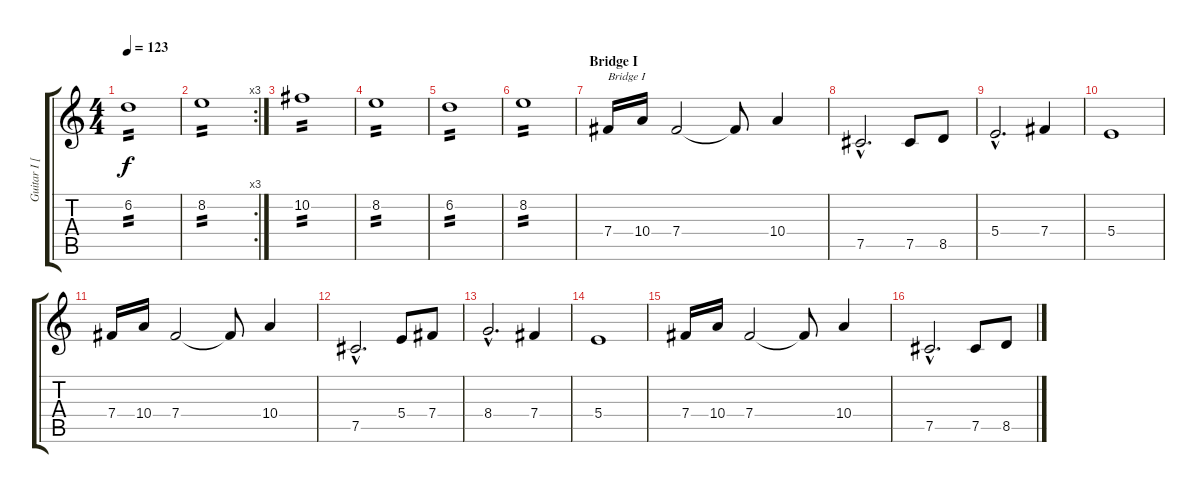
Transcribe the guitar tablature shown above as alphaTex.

\track ("Guitar I [Aaron Turner]" "Guitar I [") {instrument distortionguitar}
\staff {score tabs}
\tuning (Db4 Ab3 E3 B2 Gb2 B1) {hide}
\ts (4 4)
\tempo 123
\clef g2
\ks c
6.2.1{tp 2 dy f} |
\rc 3
8.2.1{tp 2} |
10.2.1{tp 2} |
8.2.1{tp 2} |
6.2.1{tp 2} |
8.2.1{tp 2} |
\section ("" "Bridge I")
7.4.16{txt "Bridge I"} 10.4.16 7.4.2 7.4{t}.8 10.4.4 |
7.5{hac}.2{d} 7.5.8 8.5.8 |
5.4{hac}.2{d} 7.4.4 |
5.4.1 |
7.4.16 10.4.16 7.4.2 7.4{t}.8 10.4.4 |
7.5{hac}.2{d} 5.4.8 7.4.8 |
8.4{hac}.2{d} 7.4.4 |
5.4.1 |
7.4.16 10.4.16 7.4.2 7.4{t}.8 10.4.4 |
7.5{hac}.2{d} 7.5.8 8.5.8
